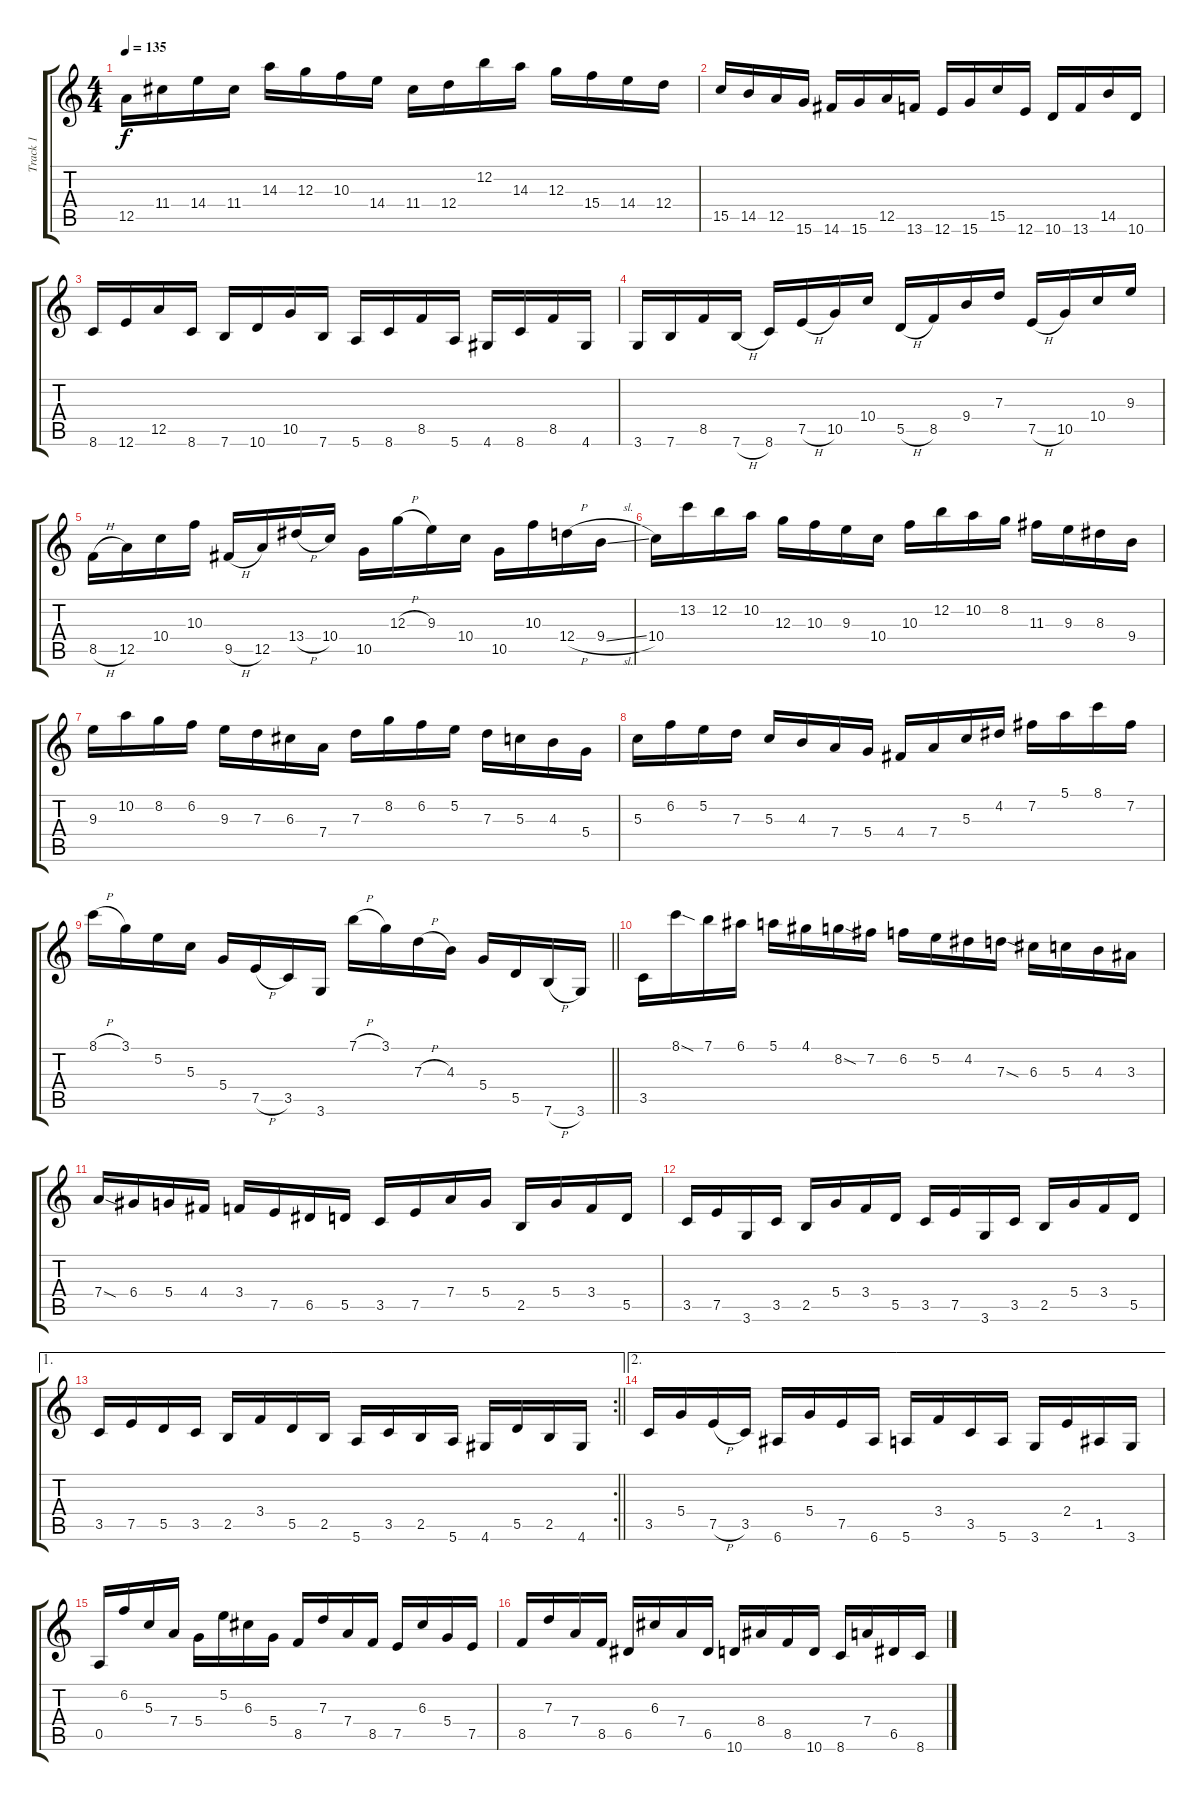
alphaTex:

\track ("Track 1" "Track 1") {instrument distortionguitar}
\staff {score tabs}
\tuning (E4 B3 G3 D3 A2 E2) {hide}
\ts (4 4)
\tempo 135
\clef g2
\ks c
12.5.16{dy f} 11.4.16 14.4.16 11.4.16 14.3.16 12.3.16 10.3.16 14.4.16 11.4.16 12.4.16 12.2.16 14.3.16 12.3.16 15.4.16 14.4.16 12.4.16 |
15.5.16 14.5.16 12.5.16 15.6.16 14.6.16 15.6.16 12.5.16 13.6.16 12.6.16 15.6.16 15.5.16 12.6.16 10.6.16 13.6.16 14.5.16 10.6.16 |
8.6.16 12.6.16 12.5.16 8.6.16 7.6.16 10.6.16 10.5.16 7.6.16 5.6.16 8.6.16 8.5.16 5.6.16 4.6.16 8.6.16 8.5.16 4.6.16 |
3.6.16 7.6.16 8.5.16 7.6{h}.16 8.6.16 7.5{h}.16 10.5.16 10.4.16 5.5{h}.16 8.5.16 9.4.16 7.3.16 7.5{h}.16 10.5.16 10.4.16 9.3.16 |
8.5{h}.16 12.5.16 10.4.16 10.3.16 9.5{h}.16 12.5.16 13.4{h}.16 10.4.16 10.5.16 12.3{h}.16 9.3.16 10.4.16 10.5.16 10.3.16 12.4{h}.16 9.4{sl}.16 |
10.4.16 13.2.16 12.2.16 10.2.16 12.3.16 10.3.16 9.3.16 10.4.16 10.3.16 12.2.16 10.2.16 8.2.16 11.3.16 9.3.16 8.3.16 9.4.16 |
9.3.16 10.2.16 8.2.16 6.2.16 9.3.16 7.3.16 6.3.16 7.4.16 7.3.16 8.2.16 6.2.16 5.2.16 7.3.16 5.3.16 4.3.16 5.4.16 |
5.3.16 6.2.16 5.2.16 7.3.16 5.3.16 4.3.16 7.4.16 5.4.16 4.4.16 7.4.16 5.3.16 4.2.16 7.2.16 5.1.16 8.1.16 7.2.16 |
\barLineRight lightlight
8.1{h}.16 3.1.16 5.2.16 5.3.16 5.4.16 7.5{h}.16 3.5.16 3.6.16 7.1{h}.16 3.1.16 7.3{h}.16 4.3.16 5.4.16 5.5.16 7.6{h}.16 3.6.16 |
3.5.16 8.1{sod}.16 7.1.16 6.1.16 5.1.16 4.1.16 8.2{sod}.16 7.2.16 6.2.16 5.2.16 4.2.16 7.3{sod}.16 6.3.16 5.3.16 4.3.16 3.3.16 |
7.4{sod}.16 6.4.16 5.4.16 4.4.16 3.4.16 7.5.16 6.5.16 5.5.16 3.5.16 7.5.16 7.4.16 5.4.16 2.5.16 5.4.16 3.4.16 5.5.16 |
3.5.16 7.5.16 3.6.16 3.5.16 2.5.16 5.4.16 3.4.16 5.5.16 3.5.16 7.5.16 3.6.16 3.5.16 2.5.16 5.4.16 3.4.16 5.5.16 |
\ae 1
\rc 2
\barLineRight lightlight
3.5.16 7.5.16 5.5.16 3.5.16 2.5.16 3.4.16 5.5.16 2.5.16 5.6.16 3.5.16 2.5.16 5.6.16 4.6.16 5.5.16 2.5.16 4.6.16 |
\ae 2
3.5.16 5.4.16 7.5{h}.16 3.5.16 6.6.16 5.4.16 7.5.16 6.6.16 5.6.16 3.4.16 3.5.16 5.6.16 3.6.16 2.4.16 1.5.16 3.6.16 |
0.5.16 6.2.16 5.3.16 7.4.16 5.4.16 5.2.16 6.3.16 5.4.16 8.5.16 7.3.16 7.4.16 8.5.16 7.5.16 6.3.16 5.4.16 7.5.16 |
8.5.16 7.3.16 7.4.16 8.5.16 6.5.16 6.3.16 7.4.16 6.5.16 10.6.16 8.4.16 8.5.16 10.6.16 8.6.16 7.4.16 6.5.16 8.6.16
